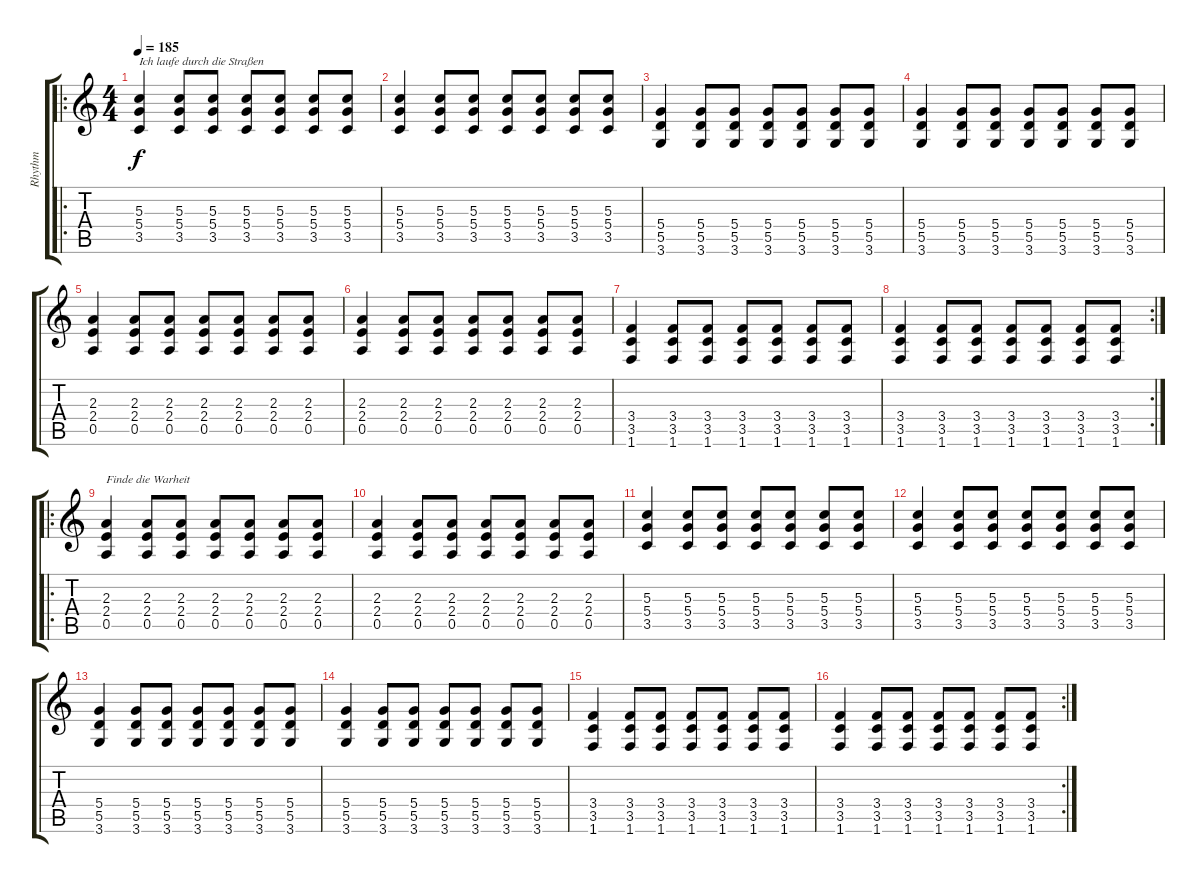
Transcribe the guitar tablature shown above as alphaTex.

\track ("Rhythm" "Rhythm") {instrument distortionguitar}
\staff {score tabs}
\tuning (E4 B3 G3 D3 A2 E2) {hide}
\ro
\ts (4 4)
\tempo 185
\clef g2
\ks c
(5.3 5.4 3.5).4{txt "Ich laufe durch die Straßen" dy f} (5.3 5.4 3.5).8 (5.3 5.4 3.5).8 (5.3 5.4 3.5).8 (5.3 5.4 3.5).8 (5.3 5.4 3.5).8 (5.3 5.4 3.5).8 |
(5.3 5.4 3.5).4 (5.3 5.4 3.5).8 (5.3 5.4 3.5).8 (5.3 5.4 3.5).8 (5.3 5.4 3.5).8 (5.3 5.4 3.5).8 (5.3 5.4 3.5).8 |
(5.4 5.5 3.6).4 (5.4 5.5 3.6).8 (5.4 5.5 3.6).8 (5.4 5.5 3.6).8 (5.4 5.5 3.6).8 (5.4 5.5 3.6).8 (5.4 5.5 3.6).8 |
(5.4 5.5 3.6).4 (5.4 5.5 3.6).8 (5.4 5.5 3.6).8 (5.4 5.5 3.6).8 (5.4 5.5 3.6).8 (5.4 5.5 3.6).8 (5.4 5.5 3.6).8 |
(2.3 2.4 0.5).4 (2.3 2.4 0.5).8 (2.3 2.4 0.5).8 (2.3 2.4 0.5).8 (2.3 2.4 0.5).8 (2.3 2.4 0.5).8 (2.3 2.4 0.5).8 |
(2.3 2.4 0.5).4 (2.3 2.4 0.5).8 (2.3 2.4 0.5).8 (2.3 2.4 0.5).8 (2.3 2.4 0.5).8 (2.3 2.4 0.5).8 (2.3 2.4 0.5).8 |
(3.4 3.5 1.6).4 (3.4 3.5 1.6).8 (3.4 3.5 1.6).8 (3.4 3.5 1.6).8 (3.4 3.5 1.6).8 (3.4 3.5 1.6).8 (3.4 3.5 1.6).8 |
\rc 2
(3.4 3.5 1.6).4 (3.4 3.5 1.6).8 (3.4 3.5 1.6).8 (3.4 3.5 1.6).8 (3.4 3.5 1.6).8 (3.4 3.5 1.6).8 (3.4 3.5 1.6).8 |
\ro
(2.3 2.4 0.5).4{txt "Finde die Warheit"} (2.3 2.4 0.5).8 (2.3 2.4 0.5).8 (2.3 2.4 0.5).8 (2.3 2.4 0.5).8 (2.3 2.4 0.5).8 (2.3 2.4 0.5).8 |
(2.3 2.4 0.5).4 (2.3 2.4 0.5).8 (2.3 2.4 0.5).8 (2.3 2.4 0.5).8 (2.3 2.4 0.5).8 (2.3 2.4 0.5).8 (2.3 2.4 0.5).8 |
(5.3 5.4 3.5).4 (5.3 5.4 3.5).8 (5.3 5.4 3.5).8 (5.3 5.4 3.5).8 (5.3 5.4 3.5).8 (5.3 5.4 3.5).8 (5.3 5.4 3.5).8 |
(5.3 5.4 3.5).4 (5.3 5.4 3.5).8 (5.3 5.4 3.5).8 (5.3 5.4 3.5).8 (5.3 5.4 3.5).8 (5.3 5.4 3.5).8 (5.3 5.4 3.5).8 |
(5.4 5.5 3.6).4 (5.4 5.5 3.6).8 (5.4 5.5 3.6).8 (5.4 5.5 3.6).8 (5.4 5.5 3.6).8 (5.4 5.5 3.6).8 (5.4 5.5 3.6).8 |
(5.4 5.5 3.6).4 (5.4 5.5 3.6).8 (5.4 5.5 3.6).8 (5.4 5.5 3.6).8 (5.4 5.5 3.6).8 (5.4 5.5 3.6).8 (5.4 5.5 3.6).8 |
(3.4 3.5 1.6).4 (3.4 3.5 1.6).8 (3.4 3.5 1.6).8 (3.4 3.5 1.6).8 (3.4 3.5 1.6).8 (3.4 3.5 1.6).8 (3.4 3.5 1.6).8 |
\rc 2
(3.4 3.5 1.6).4 (3.4 3.5 1.6).8 (3.4 3.5 1.6).8 (3.4 3.5 1.6).8 (3.4 3.5 1.6).8 (3.4 3.5 1.6).8 (3.4 3.5 1.6).8
